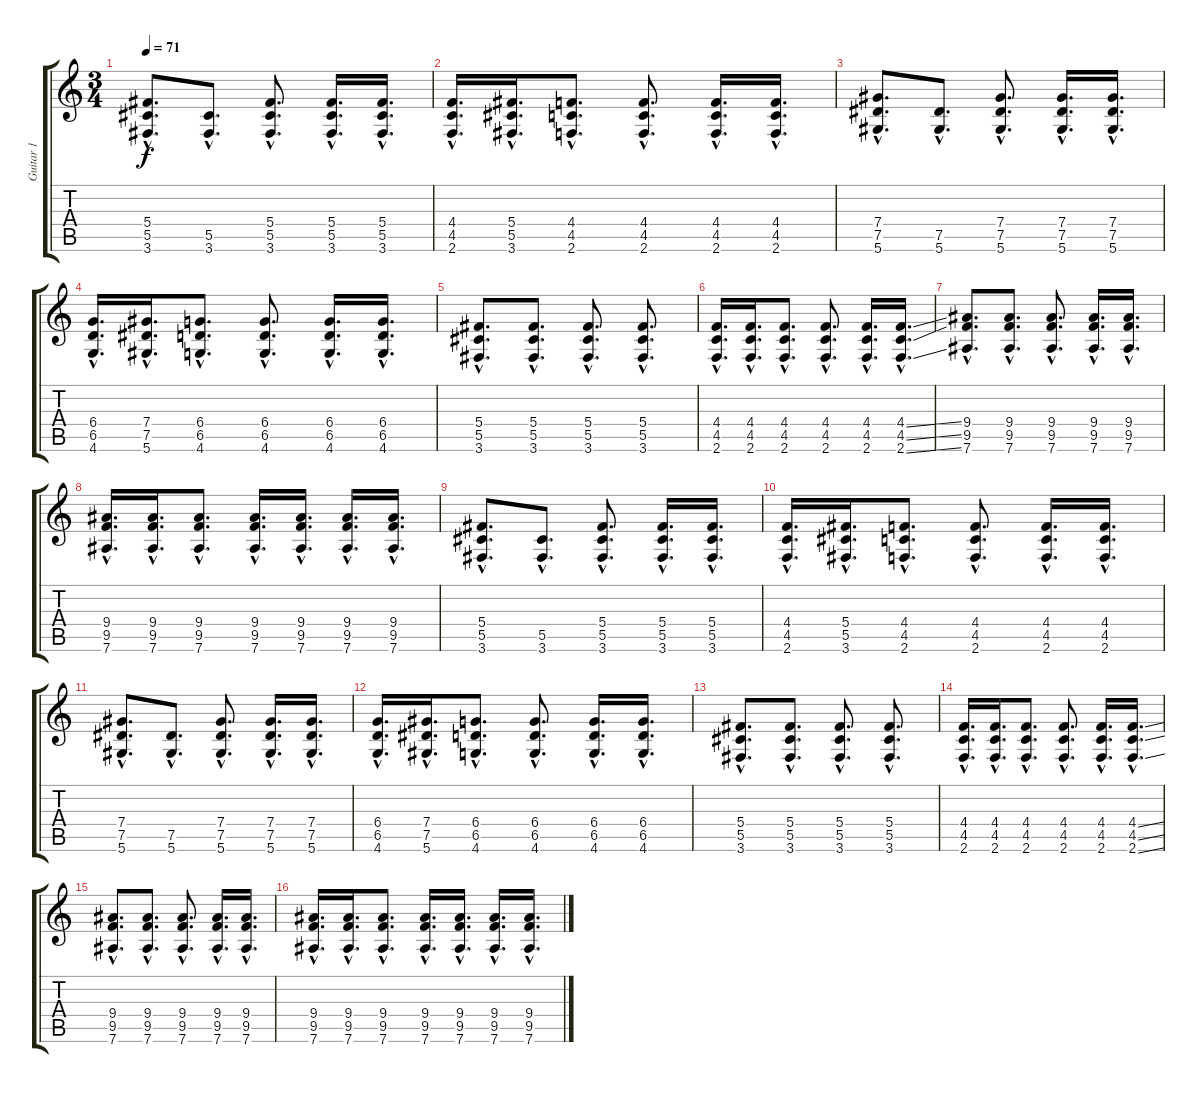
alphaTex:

\track ("Guitar 1" "Guitar 1") {instrument acousticguitarsteel}
\staff {score tabs}
\tuning (Eb4 Bb3 Gb3 Db3 Ab2 Eb2) {hide}
\ts (3 4)
\tempo 71
\clef g2
\ks c
(5.4{hac} 5.5{hac} 3.6{hac}).8{d dy f volume 9 instrument overdrivenguitar} (5.5{hac} 3.6{hac}).8{d} (5.4{hac} 5.5{hac} 3.6{hac}).8{d} (5.4{hac} 5.5{hac} 3.6{hac}).16{d} (5.4{hac} 5.5{hac} 3.6{hac}).16{d} |
(4.4{hac} 4.5{hac} 2.6{hac}).16{d} (5.4{hac} 5.5{hac} 3.6{hac}).16{d} (4.4{hac} 4.5{hac} 2.6{hac}).8{d} (4.4{hac} 4.5{hac} 2.6{hac}).8{d} (4.4{hac} 4.5{hac} 2.6{hac}).16{d} (4.4{hac} 4.5{hac} 2.6{hac}).16{d} |
(7.4{hac} 7.5{hac} 5.6{hac}).8{d} (7.5{hac} 5.6{hac}).8{d} (7.4{hac} 7.5{hac} 5.6{hac}).8{d} (7.4{hac} 7.5{hac} 5.6{hac}).16{d} (7.4{hac} 7.5{hac} 5.6{hac}).16{d} |
(6.4{hac} 6.5{hac} 4.6{hac}).16{d} (7.4{hac} 7.5{hac} 5.6{hac}).16{d} (6.4{hac} 6.5{hac} 4.6{hac}).8{d} (6.4{hac} 6.5{hac} 4.6{hac}).8{d} (6.4{hac} 6.5{hac} 4.6{hac}).16{d} (6.4{hac} 6.5{hac} 4.6{hac}).16{d} |
(5.4{hac} 5.5{hac} 3.6{hac}).8{d} (5.4{hac} 5.5{hac} 3.6{hac}).8{d} (5.4{hac} 5.5{hac} 3.6{hac}).8{d} (5.4{hac} 5.5{hac} 3.6{hac}).8{d} |
(4.4{hac} 4.5{hac} 2.6{hac}).16{d} (4.4{hac} 4.5{hac} 2.6{hac}).16{d} (4.4{hac} 4.5{hac} 2.6{hac}).8{d} (4.4{hac} 4.5{hac} 2.6{hac}).8{d} (4.4{hac} 4.5{hac} 2.6{hac}).16{d} (4.4{ss hac} 4.5{ss hac} 2.6{ss hac}).16{d} |
(9.4{hac} 9.5{hac} 7.6{hac}).8{d} (9.4{hac} 9.5{hac} 7.6{hac}).8{d} (9.4{hac} 9.5{hac} 7.6{hac}).8{d} (9.4{hac} 9.5{hac} 7.6{hac}).16{d} (9.4{hac} 9.5{hac} 7.6{hac}).16{d} |
(9.4{hac} 9.5{hac} 7.6{hac}).16{d} (9.4{hac} 9.5{hac} 7.6{hac}).16{d} (9.4{hac} 9.5{hac} 7.6{hac}).8{d} (9.4{hac} 9.5{hac} 7.6{hac}).16{d} (9.4{hac} 9.5{hac} 7.6{hac}).16{d} (9.4{hac} 9.5{hac} 7.6{hac}).16{d} (9.4{hac} 9.5{hac} 7.6{hac}).16{d} |
(5.4{hac} 5.5{hac} 3.6{hac}).8{d volume 10 instrument overdrivenguitar} (5.5{hac} 3.6{hac}).8{d} (5.4{hac} 5.5{hac} 3.6{hac}).8{d} (5.4{hac} 5.5{hac} 3.6{hac}).16{d} (5.4{hac} 5.5{hac} 3.6{hac}).16{d} |
(4.4{hac} 4.5{hac} 2.6{hac}).16{d} (5.4{hac} 5.5{hac} 3.6{hac}).16{d} (4.4{hac} 4.5{hac} 2.6{hac}).8{d} (4.4{hac} 4.5{hac} 2.6{hac}).8{d} (4.4{hac} 4.5{hac} 2.6{hac}).16{d} (4.4{hac} 4.5{hac} 2.6{hac}).16{d} |
(7.4{hac} 7.5{hac} 5.6{hac}).8{d} (7.5{hac} 5.6{hac}).8{d} (7.4{hac} 7.5{hac} 5.6{hac}).8{d} (7.4{hac} 7.5{hac} 5.6{hac}).16{d} (7.4{hac} 7.5{hac} 5.6{hac}).16{d} |
(6.4{hac} 6.5{hac} 4.6{hac}).16{d} (7.4{hac} 7.5{hac} 5.6{hac}).16{d} (6.4{hac} 6.5{hac} 4.6{hac}).8{d} (6.4{hac} 6.5{hac} 4.6{hac}).8{d} (6.4{hac} 6.5{hac} 4.6{hac}).16{d} (6.4{hac} 6.5{hac} 4.6{hac}).16{d} |
(5.4{hac} 5.5{hac} 3.6{hac}).8{d} (5.4{hac} 5.5{hac} 3.6{hac}).8{d} (5.4{hac} 5.5{hac} 3.6{hac}).8{d} (5.4{hac} 5.5{hac} 3.6{hac}).8{d} |
(4.4{hac} 4.5{hac} 2.6{hac}).16{d} (4.4{hac} 4.5{hac} 2.6{hac}).16{d} (4.4{hac} 4.5{hac} 2.6{hac}).8{d} (4.4{hac} 4.5{hac} 2.6{hac}).8{d} (4.4{hac} 4.5{hac} 2.6{hac}).16{d} (4.4{ss hac} 4.5{ss hac} 2.6{ss hac}).16{d} |
(9.4{hac} 9.5{hac} 7.6{hac}).8{d} (9.4{hac} 9.5{hac} 7.6{hac}).8{d} (9.4{hac} 9.5{hac} 7.6{hac}).8{d} (9.4{hac} 9.5{hac} 7.6{hac}).16{d} (9.4{hac} 9.5{hac} 7.6{hac}).16{d} |
(9.4{hac} 9.5{hac} 7.6{hac}).16{d} (9.4{hac} 9.5{hac} 7.6{hac}).16{d} (9.4{hac} 9.5{hac} 7.6{hac}).8{d} (9.4{hac} 9.5{hac} 7.6{hac}).16{d} (9.4{hac} 9.5{hac} 7.6{hac}).16{d} (9.4{hac} 9.5{hac} 7.6{hac}).16{d} (9.4{hac} 9.5{hac} 7.6{hac}).16{d}
